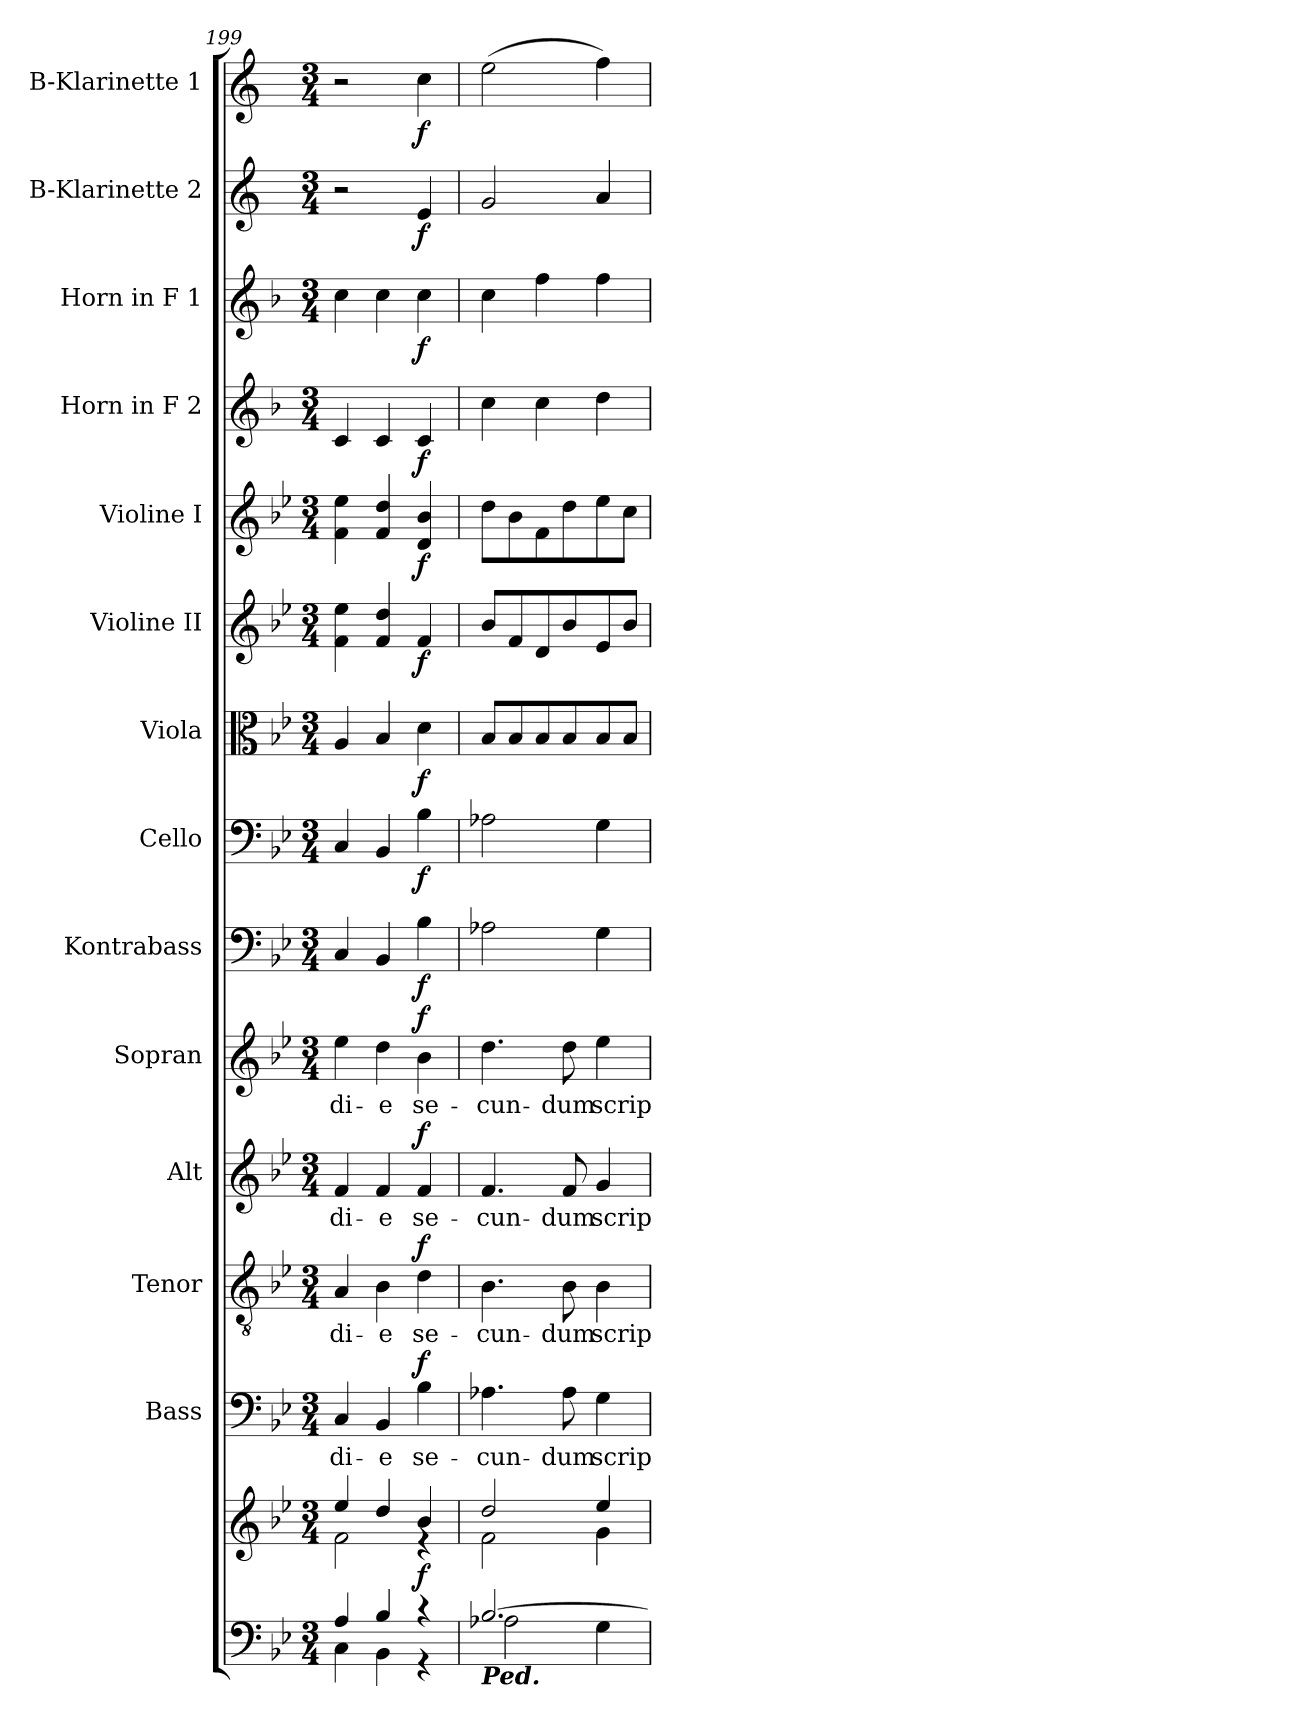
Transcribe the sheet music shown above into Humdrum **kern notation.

**kern	**kern	**dynam	**kern	**text	**dynam	**kern	**text	**dynam	**kern	**text	**dynam	**kern	**text	**dynam	**kern	**dynam	**kern	**dynam	**kern	**dynam	**kern	**dynam	**kern	**dynam	**kern	**dynam	**kern	**dynam	**kern	**dynam	**kern	**dynam
*part14	*part14	*part14	*part13	*part13	*part13	*part12	*part12	*part12	*part11	*part11	*part11	*part10	*part10	*part10	*part9	*part9	*part8	*part8	*part7	*part7	*part6	*part6	*part5	*part5	*part4	*part4	*part3	*part3	*part2	*part2	*part1	*part1
*staff15	*staff14	*staff14/15	*staff13	*staff13	*staff13	*staff12	*staff12	*staff12	*staff11	*staff11	*staff11	*staff10	*staff10	*staff10	*staff9	*staff9	*staff8	*staff8	*staff7	*staff7	*staff6	*staff6	*staff5	*staff5	*staff4	*staff4	*staff3	*staff3	*staff2	*staff2	*staff1	*staff1
*	*	*	*I"Bass	*	*	*I"Tenor	*	*	*I"Alt	*	*	*I"Sopran	*	*	*I"Kontrabass	*	*I"Cello	*	*I"Viola	*	*I"Violine II	*	*I"Violine I	*	*I"Horn in F 2	*	*I"Horn in F 1	*	*I"B-Klarinette 2	*	*I"B-Klarinette 1	*
*	*	*	*I'B.	*	*	*I'T.	*	*	*I'A.	*	*	*I'S.	*	*	*I'Kb.	*	*	*	*I'Vla.	*	*I'Vl. II	*	*I'Vl. I	*	*	*	*	*	*I'B Kl. 2	*	*I'B Kl. 1	*
*clefF4	*clefG2	*	*clefF4	*	*	*clefGv2	*	*	*clefG2	*	*	*clefG2	*	*	*clefF4	*	*clefF4	*	*clefC3	*	*clefG2	*	*clefG2	*	*clefG2	*	*clefG2	*	*clefG2	*	*clefG2	*
*	*	*	*	*	*	*	*	*	*	*	*	*	*	*	*ITrd7c12	*	*	*	*	*	*	*	*	*	*ITrd4c7	*	*ITrd4c7	*	*ITrd1c2	*	*ITrd1c2	*
*k[b-e-]	*k[b-e-]	*	*k[b-e-]	*	*	*k[b-e-]	*	*	*k[b-e-]	*	*	*k[b-e-]	*	*	*k[b-e-]	*	*k[b-e-]	*	*k[b-e-]	*	*k[b-e-]	*	*k[b-e-]	*	*k[b-e-]	*	*k[b-e-]	*	*k[b-e-]	*	*k[b-e-]	*
*B-:	*B-:	*	*B-:	*	*	*B-:	*	*	*B-:	*	*	*B-:	*	*	*B-:	*	*B-:	*	*B-:	*	*B-:	*	*B-:	*	*B-:	*	*B-:	*	*B-:	*	*B-:	*
*M3/4	*M3/4	*	*M3/4	*	*	*M3/4	*	*	*M3/4	*	*	*M3/4	*	*	*M3/4	*	*M3/4	*	*M3/4	*	*M3/4	*	*M3/4	*	*M3/4	*	*M3/4	*	*M3/4	*	*M3/4	*
=199	=199	=199	=199	=199	=199	=199	=199	=199	=199	=199	=199	=199	=199	=199	=199	=199	=199	=199	=199	=199	=199	=199	=199	=199	=199	=199	=199	=199	=199	=199	=199	=199
*^	*^	*	*	*	*	*	*	*	*	*	*	*	*	*	*	*	*	*	*	*	*	*	*	*	*	*	*	*	*	*	*	*
!	!	!	!	!	!	!LO:LY:b	!	!	!LO:LY:b	!	!	!LO:LY:b	!	!	!LO:LY:b	!	!	!	!	!	!	!	!	!	!	!	!	!	!	!	!	!	!	!
4A/	4C\	4ee-/	2f\	.	4C/	di-	.	4A/	di-	.	4f/	di-	.	4ee-\	di-	.	4CC/	.	4C/	.	4A/	.	4f\ 4ee-\	.	4f\ 4ee-\	.	4F/	.	4f\	.	2r	.	2r	.
!	!	!	!	!	!	!LO:LY:b	!	!	!LO:LY:b	!	!	!LO:LY:b	!	!	!LO:LY:b	!	!	!	!	!	!	!	!	!	!	!	!	!	!	!	!	!	!	!
4B-/	4BB-\	4dd/	.	.	4BB-/	-e	.	4B-\	-e	.	4f/	-e	.	4dd\	-e	.	4BBB-/	.	4BB-/	.	4B-/	.	4f/ 4dd/	.	4f/ 4dd/	.	4F/	.	4f\	.	.	.	.	.
!	!	!	!	!LO:DY:b	!	!LO:LY:b	!LO:DY:a	!	!LO:LY:b	!LO:DY:a	!	!LO:LY:b	!LO:DY:a	!	!LO:LY:b	!LO:DY:a	!	!LO:DY:b	!	!LO:DY:b	!	!LO:DY:b	!	!LO:DY:b	!	!LO:DY:b	!	!LO:DY:b	!	!LO:DY:b	!	!LO:DY:b	!	!LO:DY:b
4r	4r	4b-/	4rd	f	4B-\	se-	f	4d\	se-	f	4f/	se-	f	4b-\	se-	f	4BB-\	f	4B-\	f	4d\	f	4f/	f	4d/ 4b-/	f	4F/	f	4f\	f	4d/	f	4b-\	f
=200	=200	=200	=200	=200	=200	=200	=200	=200	=200	=200	=200	=200	=200	=200	=200	=200	=200	=200	=200	=200	=200	=200	=200	=200	=200	=200	=200	=200	=200	=200	=200	=200	=200	=200
!LO:TX:b:Bi:t=Ped.	!	!	!	!	!	!	!	!	!	!	!	!	!	!	!	!	!	!	!	!	!	!	!	!	!	!	!	!	!	!	!	!	!	!
!	!	!	!	!	!	!LO:LY:b	!	!	!LO:LY:b	!	!	!LO:LY:b	!	!	!LO:LY:b	!	!	!	!	!	!	!	!	!	!	!	!	!	!	!	!	!	!	!
[>2.B-/	2A-X\	2dd/	2f\	.	4.A-X\	-cun-	.	4.B-\	-cun-	.	4.f/	-cun-	.	4.dd\	-cun-	.	2AA-X\	.	2A-X\	.	8B-/L	.	8b-/L	.	8dd\L	.	4f\	.	4f\	.	2f/	.	(>2dd\	.
.	.	.	.	.	.	.	.	.	.	.	.	.	.	.	.	.	.	.	.	.	8B-/	.	8f/	.	8b-\	.	.	.	.	.	.	.	.	.
.	.	.	.	.	.	.	.	.	.	.	.	.	.	.	.	.	.	.	.	.	8B-/	.	8d/	.	8f\	.	4f\	.	4b-\	.	.	.	.	.
!	!	!	!	!	!	!LO:LY:b	!	!	!LO:LY:b	!	!	!LO:LY:b	!	!	!LO:LY:b	!	!	!	!	!	!	!	!	!	!	!	!	!	!	!	!	!	!	!
.	.	.	.	.	8A-\	-dum	.	8B-\	-dum	.	8f/	-dum	.	8dd\	-dum	.	.	.	.	.	8B-/	.	8b-/	.	8dd\	.	.	.	.	.	.	.	.	.
!	!	!	!	!	!	!LO:LY:b	!	!	!LO:LY:b	!	!	!LO:LY:b	!	!	!LO:LY:b	!	!	!	!	!	!	!	!	!	!	!	!	!	!	!	!	!	!	!
.	4G\	4ee-/	4g\	.	4G\	scrip-	.	4B-\	scrip-	.	4g/	scrip-	.	4ee-\	scrip-	.	4GG\	.	4G\	.	8B-/	.	8e-/	.	8ee-\	.	4g\	.	4b-\	.	4g/	.	4ee-\)	.
.	.	.	.	.	.	.	.	.	.	.	.	.	.	.	.	.	.	.	.	.	8B-/J	.	8b-/J	.	8cc\J	.	.	.	.	.	.	.	.	.
*v	*v	*	*	*	*	*	*	*	*	*	*	*	*	*	*	*	*	*	*	*	*	*	*	*	*	*	*	*	*	*	*	*	*	*
*	*v	*v	*	*	*	*	*	*	*	*	*	*	*	*	*	*	*	*	*	*	*	*	*	*	*	*	*	*	*	*	*	*	*
=	=	=	=	=	=	=	=	=	=	=	=	=	=	=	=	=	=	=	=	=	=	=	=	=	=	=	=	=	=	=	=	=
*-	*-	*-	*-	*-	*-	*-	*-	*-	*-	*-	*-	*-	*-	*-	*-	*-	*-	*-	*-	*-	*-	*-	*-	*-	*-	*-	*-	*-	*-	*-	*-	*-
